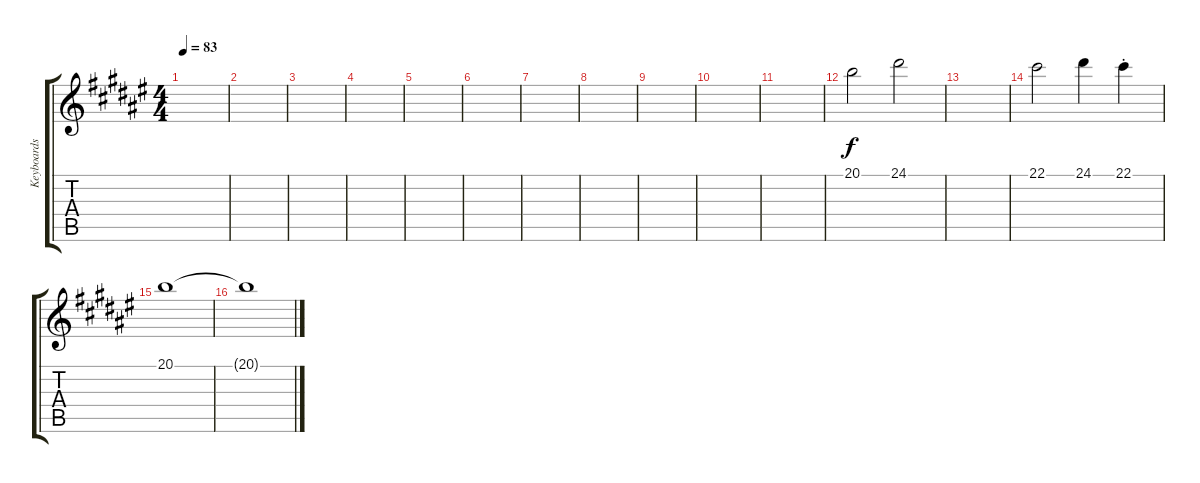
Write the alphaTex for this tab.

\track ("Keyboards" "Keyboards") {instrument stringensemble1}
\staff {score tabs}
\tuning (Eb4 Bb3 Gb3 Db3 Ab2 Eb2) {hide}
\ts (4 4)
\tempo 83
\clef g2
\ks d#minor
|
|
|
|
|
|
|
|
|
|
|
20.1.2 24.1.2 |
|
22.1.2 24.1.4 22.1{st}.4 |
20.1.1 |
20.1{t}.1
